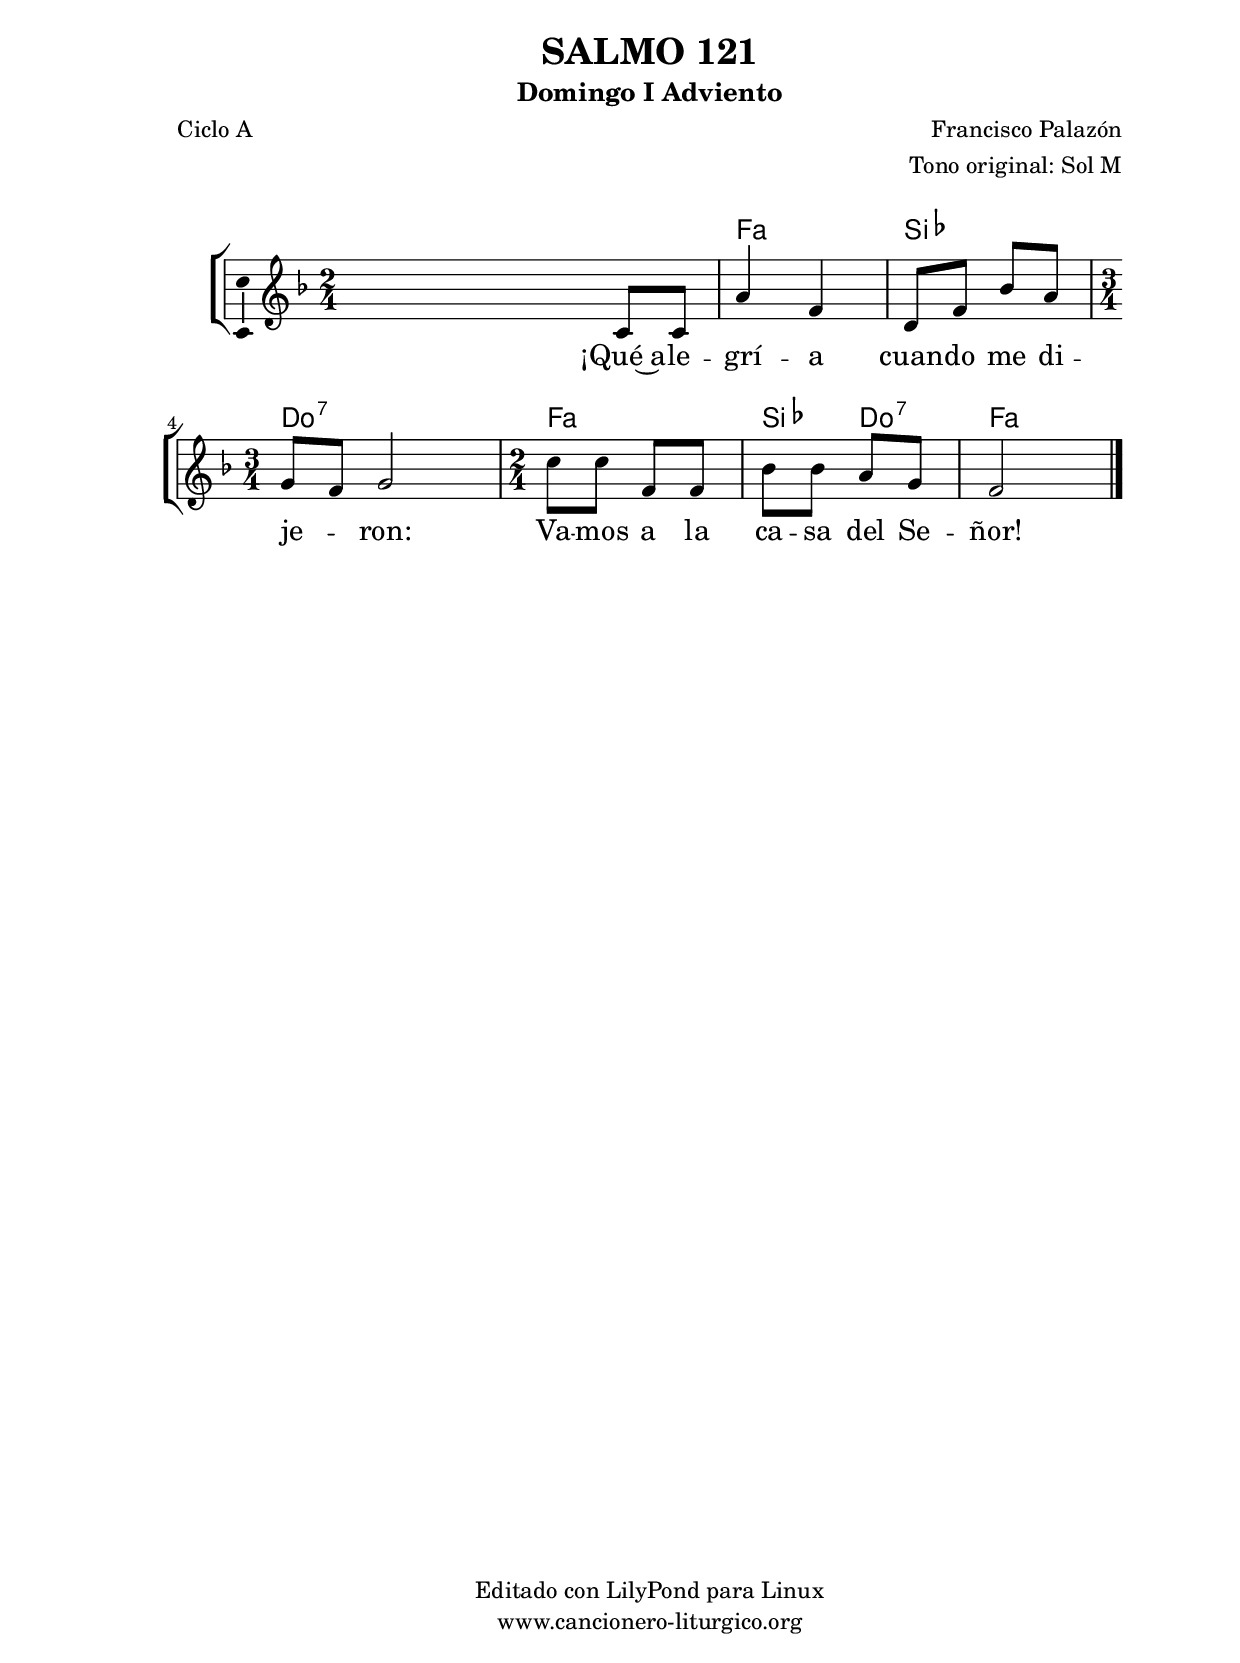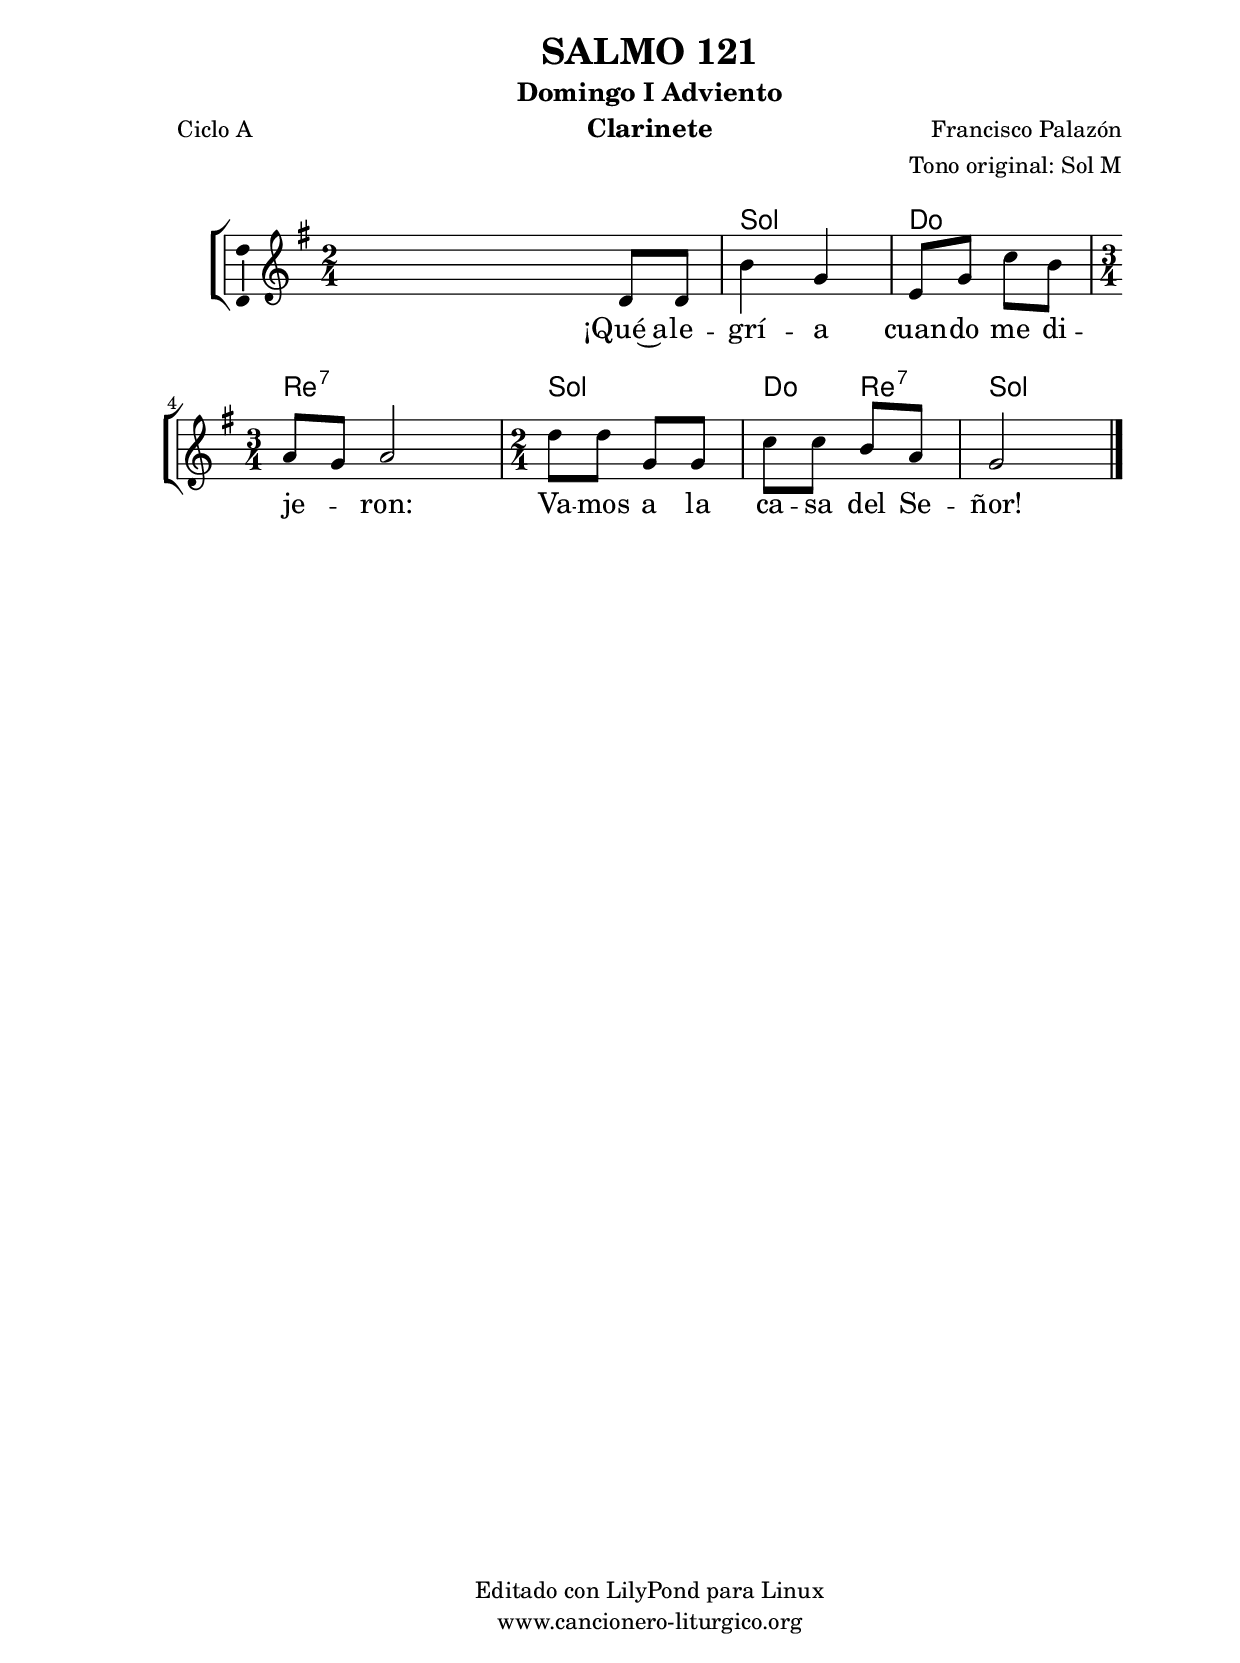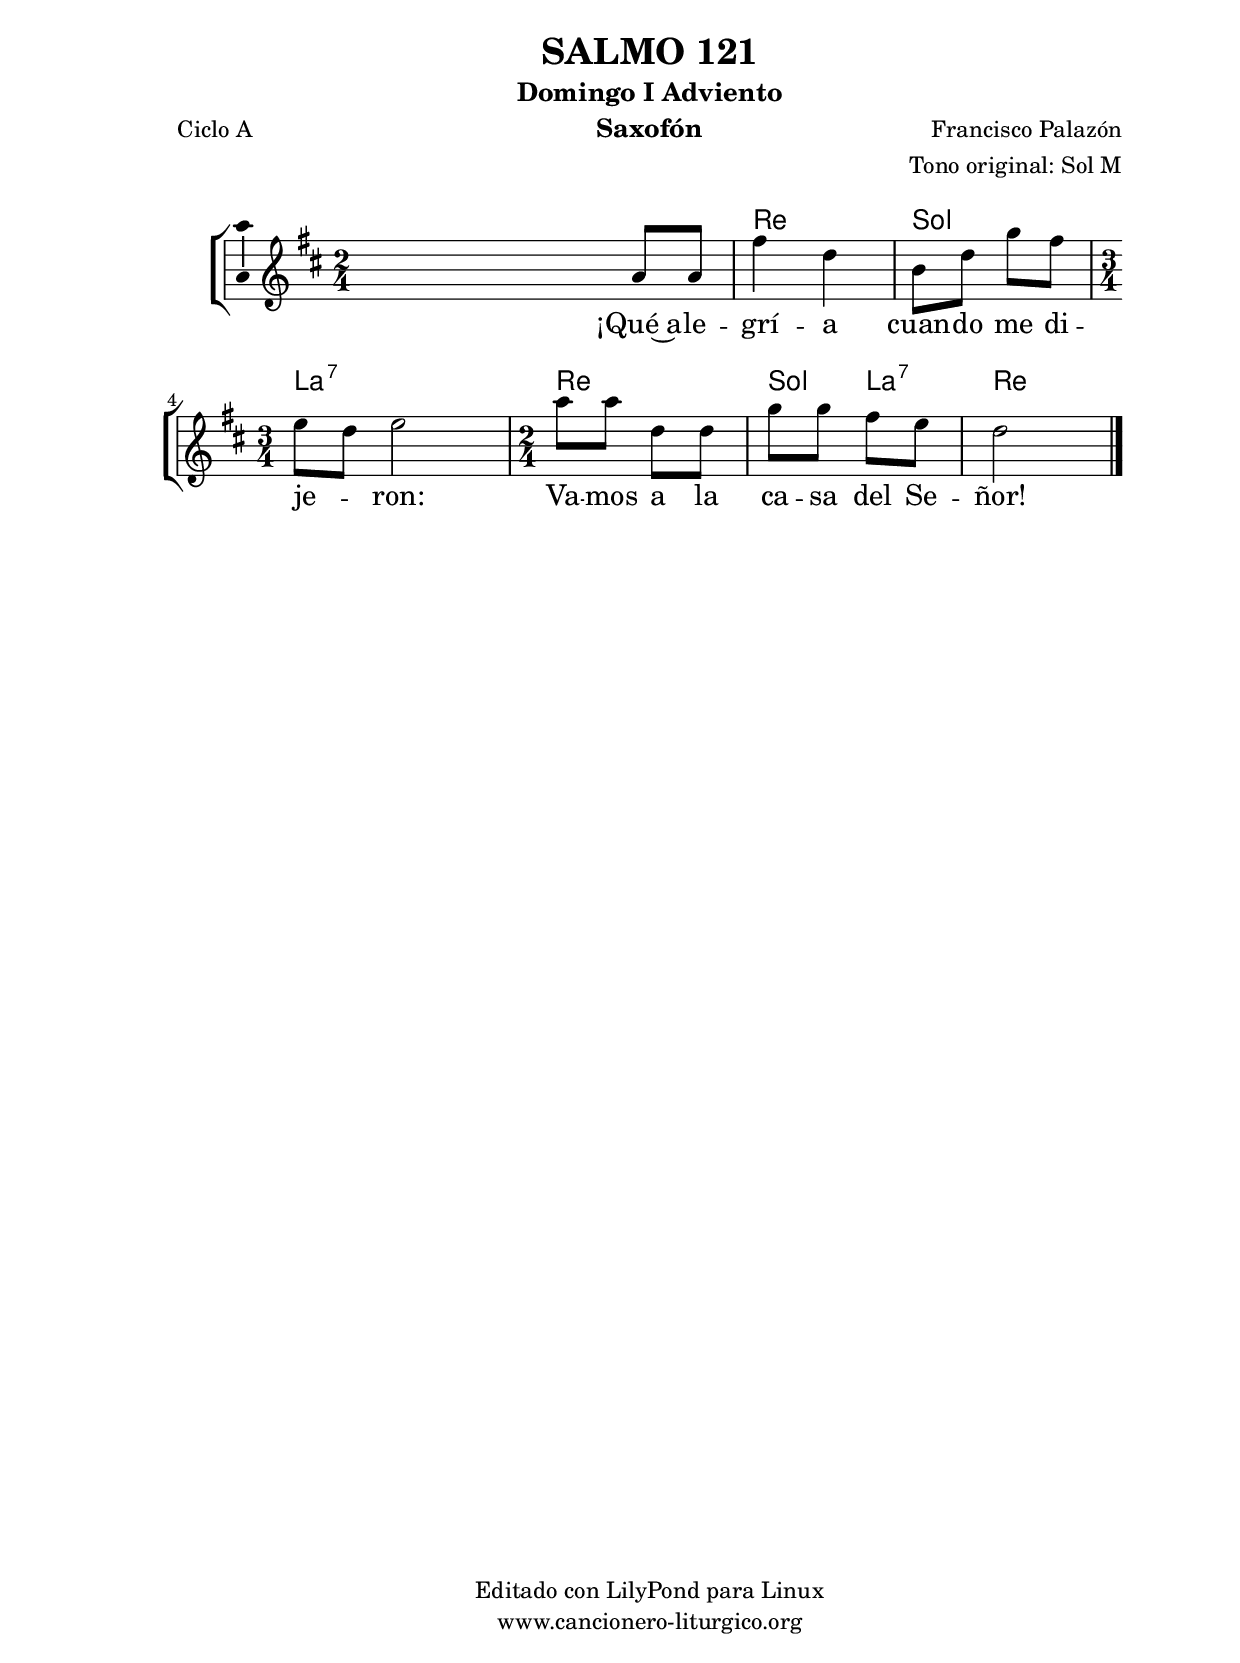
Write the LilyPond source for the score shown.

%
%para convertir .midi en .wav:
%timidity filename.midi -Ow -o finename.wav
%
%
%Para convertir de .wav a .mp3:
%lame -h -m j filename.wav
%
%
%para escuchar el midi:
%timidity nombrefichero.midi
%


%versión de lilypond para la que se ha escrito esta partitura:
\version "2.16.0"

	%Tamaño papel
	#(set-default-paper-size "a4")
	%Tamaño partitura
	#(set-global-staff-size 20)
	%No responde al pulsar sobre una nota
	#(ly:set-option 'point-and-click #f)

%parámetros del encabezamiento:
\header {
	title = "SALMO 121"
	subtitle = "Domingo I Adviento"
	composer = "Francisco Palazón"
	poet = "Ciclo A"
	meter = ""
	arranger = "Tono original: Sol M"
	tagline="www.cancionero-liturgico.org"
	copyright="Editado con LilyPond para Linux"
	tiempo = "Adviento"
	usos = "Salmo"
	letra = "¡Qué alegría cuando me dijeron: Vamos a la casa del Señor!"
	}

%parámetros asociados al papel:
\paper  {
	oddHeaderMarkup = \markup {\fill-line { \on-the-fly #not-first-page \fromproperty #'header:title \on-the-fly #not-first-page \fromproperty #'header:composer }}
	evenHeaderMarkup = \markup {\fill-line { \fromproperty #'header:composer \fromproperty #'header:title }}
	#(set-paper-size "a4")
	print-page-number = ##f
	first-page-number = 1
	print-first-page-number = ##f
%	head-separation = 3.0 \cm
	top-margin = 2.0 \cm
	bottom-margin = 0.5\cm
%%%	bottom-margin = -1.0\cm
	left-margin = 3.0 \cm
	line-width = 16.0 \cm 
	indent = 8\mm
	interscoreline = 2.\mm
	between-system-space = 15\mm
%	para que las partituras no llenen la hoja:
	ragged-bottom = ##t
%	idem para la última hoja:
	ragged-last-bottom = ##f
%	para que las partituras llenen el ancho del papel:
	ragged-last = ##f
	after-title-space = 2.5 \cm
%page-count=1
%system-count=8

	%Flexible Vertical Spacing
%	markup-markup-spacing =
%	#'((basic-distance . 15) (minimum-distance . 15) (padding . 3))
	markup-system-spacing =
	#'((basic-distance . 15) (minimum-distance . 15) (padding . 3))
	system-system-spacing =
	#'((basic-distance . 15) (minimum-distance . 15) (padding . 3))
	score-system-spacing =
	#'((basic-distance . 15) (minimum-distance . 15) (padding . 5))
%	top-system-spacing = % header
%	#'((basic-distance . 8) (minimum-distance . 0) (padding . 3))
%	top-markup-spacing =
%	#'((basic-distance . 20) (minimum-distance . 20) (padding . 3))
	last-bottom-spacing = % footer
	#'((basic-distance . 5) (minimum-distance . 5) (padding . 3))
%	score-markup-spacing =
%	#'((basic-distance . 16) (minimum-distance . 13) (padding . 3))

	}


%parámetros que afectan a toda la partitura:
global =  {
	%clave de sol (G):
	\clef G
	%armadura:
	\transpose g f
	\key g \major
	\tempo 4=100
	\set Score.tempoHideNote = ##t
	}


acordes = {
	\italianChords
	\chordmode {
	\transpose g f
{

s2
g2 c d2.:7
g2 c4 d:7 g2

	}
	}
}

melodia = 
	\transpose g f
{
	\relative c'{

\time 2/4
s4 d8 d
b'4 g
e8 g c b
\time 3/4
a8 g a2
\time 2/4
d8 d g, g
c8 c b a
g2

	\bar "|."
	}
	}


texto = \lyricmode {
¡Qué~a -- le -- grí -- a cuan -- do me di -- je -- _ ron:
Va -- mos a la ca -- sa del Se -- ñor!
	}


acordesStaff = \context ChordNames = acordesStaff <<
	\set chordChanges = ##t
	\acordes
	>>


vozStaff = \context Voice = vozStaff
\with {\consists "Ambitus_engraver"}
<<
%	\set Staff.instrumentName = ""
%	\set Staff.shortInstrumentName = ""
%	\set Staff.midiInstrument = #"clarinet"
%	\set Staff.midiInstrument = #"cello"
%	\set Staff.midiInstrument = #"flute"
	\set Staff.midiInstrument = #"electric guitar (jazz)"
%	\set Staff.midiInstrument = #"english horn"
%	\set Staff.midiInstrument = #"violin"
%	\set Staff.midiInstrument = #"glockenspiel"
	\set Staff.midiMinimumVolume = #0.7
	\set Staff.midiMaximumVolume = #0.9
	\global
	\melodia
	>>


textoStaff = \context Lyrics = textoStaff <<
	\lyricsto vozStaff \texto
	>>

\book {
	\score {
		\context ChoirStaff {
			\override StaffGroup.SystemStartBracket #'collapse-height = #1
			\override Score.SystemStartBar #'collapse-height = #1
			<<
			\acordesStaff
			\vozStaff
			\textoStaff
			>>
			}
		\layout {
	    		\context {
				\Lyrics
				\override LyricText #'font-size = #2
				}
	   		 \context {
				\Score
				%fontSize = #3
				\override StaffSymbol #'staff-space = #(magstep +3)
				%\override Beam #'thickness = #0.55
				%\override SpacingSpanner #'spacing-increment = #1.0
				%\override Slur #'height-limit = #1.5
				}
			}
		}
	\score {
		\unfoldRepeats
		\context ChoirStaff {
			<<
			\acordesStaff
			\vozStaff
			>>
			}
		\midi {
	  		\context {
	  			\Score
				tempoWholesPerMinute = #(ly:make-moment 70 4)
				}
			}
		}
	}

%Partitura para clarinete
#(define output-suffix "C")
\book {
	\header{
		instrument = "Clarinete"
		}
	\score {
		\context ChoirStaff {
			\override StaffGroup.SystemStartBracket #'collapse-height = #1
			\override Score.SystemStartBar #'collapse-height = #1
\transpose c d
			<<
			\acordesStaff
			\vozStaff
			\textoStaff
			>>
			}
		\layout {
	    		\context {
				\Lyrics
				\override LyricText #'font-size = #2
				}
	   		 \context {
				\Score
				%fontSize = #3
				\override StaffSymbol #'staff-space = #(magstep +3)
				%\override Beam #'thickness = #0.55
				%\override SpacingSpanner #'spacing-increment = #1.0
				%\override Slur #'height-limit = #1.5
				}
			}
		}
	}

%Partitura para saxofón
#(define output-suffix "S")
\book {
	\header{
		instrument = "Saxofón"
		}
	\score {
		\context ChoirStaff {
			\override StaffGroup.SystemStartBracket #'collapse-height = #1
			\override Score.SystemStartBar #'collapse-height = #1
\transpose c a
			<<
			\acordesStaff
			\vozStaff
			\textoStaff
			>>
			}
		\layout {
	    		\context {
				\Lyrics
				\override LyricText #'font-size = #2
				}
	   		 \context {
				\Score
				%fontSize = #3
				\override StaffSymbol #'staff-space = #(magstep +3)
				%\override Beam #'thickness = #0.55
				%\override SpacingSpanner #'spacing-increment = #1.0
				%\override Slur #'height-limit = #1.5
				}
			}
		}
	}

